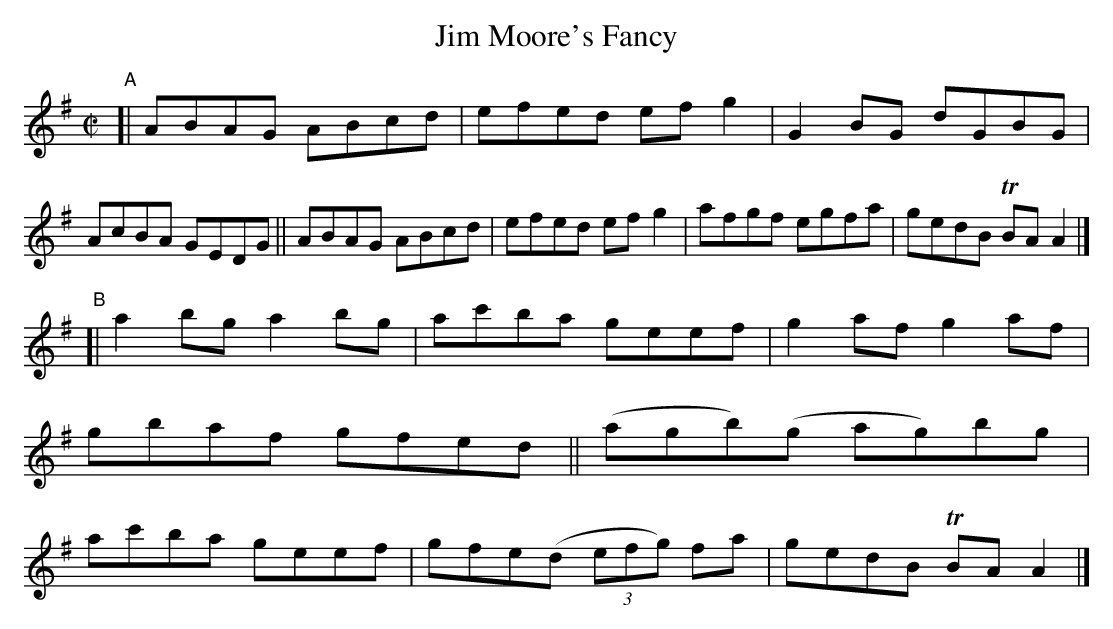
X:1
T: Jim Moore's Fancy
M: C|
L: 1/8
K: Ador
"^A"\
[| ABAG ABcd | efed efg2 | G2BG dGBG | AcBA GEDG \
|| ABAG ABcd | efed efg2 | afgf egfa | gedB TBAA2 |]
"^B"\
[| a2bg a2bg | ac'ba geef | g2af g2af | gbaf gfed \
|| (agb)(g ag)bg | ac'ba geef | gfe(d (3efg) fa | gedB TBAA2 |]
